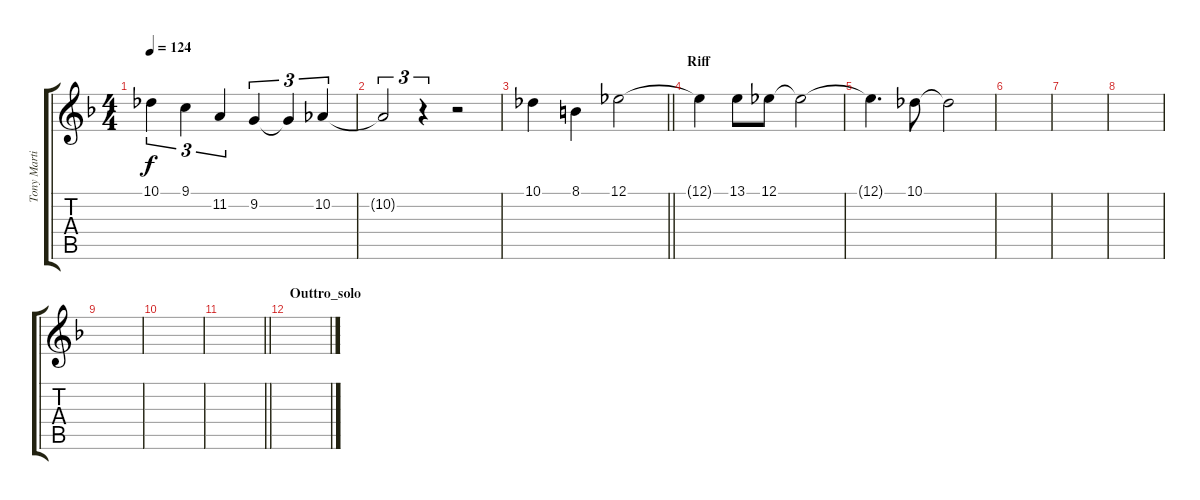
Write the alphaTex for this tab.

\track ("Tony Martin" "Tony Marti") {instrument stringensemble1}
\staff {score tabs}
\tuning (Eb4 Bb3 Gb3 Db3 Ab2 Eb2) {hide}
\ts (4 4)
\tempo 124
\clef g2
\ks f
10.1.4{tu (3 2) dy f} 9.1.4{tu (3 2)} 11.2.4{tu (3 2)} 9.2.4{tu (3 2)} 9.2{t}.4{tu (3 2)} 10.2.4{tu (3 2)} |
10.2{t}.2{tu (3 2)} r.4{tu (3 2)} r.2 |
\barLineRight lightlight
10.1.4 8.1.4 12.1.2 |
\section ("" "Riff")
12.1{t}.4 13.1.8 12.1.8 12.1{t}.2 |
12.1{t}.4{d} 10.1.8 10.1{t}.2 |
|
|
|
|
|
\barLineRight lightlight
|
\section ("" "Outtro_solo")
